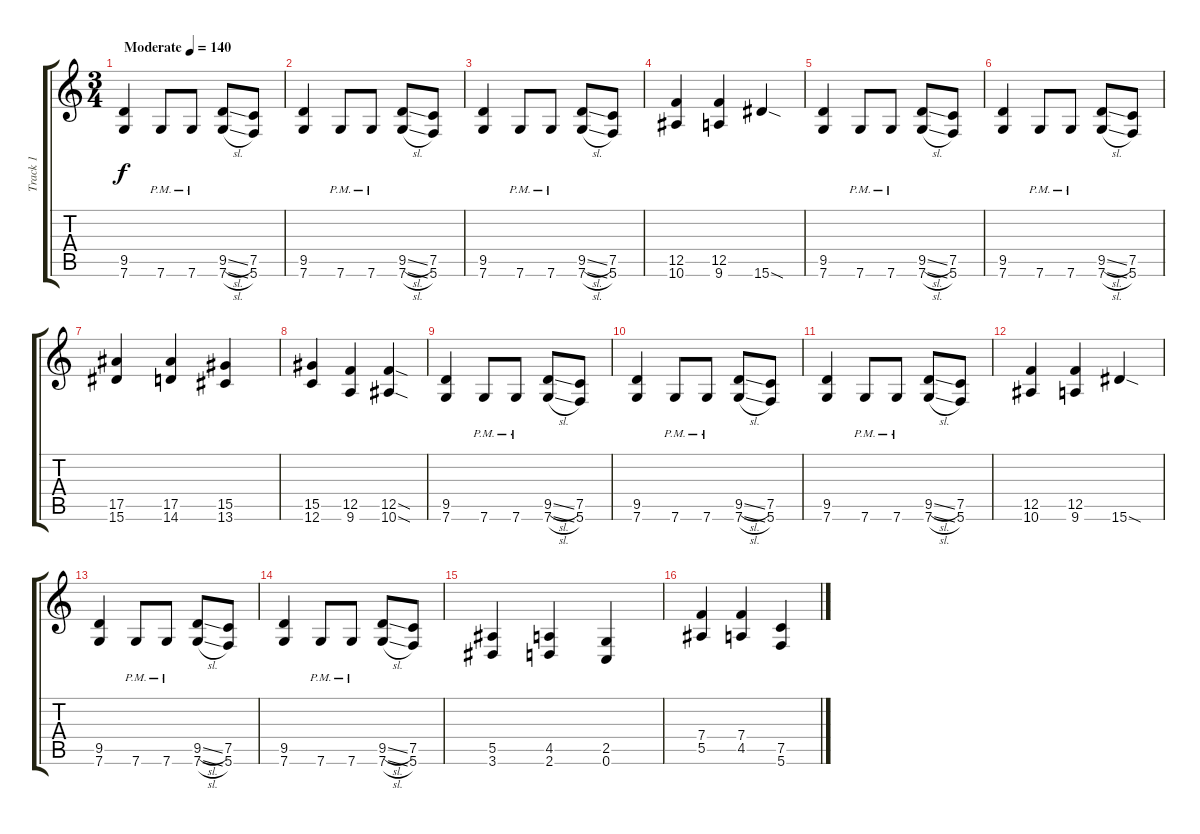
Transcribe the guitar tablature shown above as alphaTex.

\track ("Track 1" "Track 1") {instrument distortionguitar}
\staff {score tabs}
\tuning (C4 G3 Eb3 Bb2 F2 C2) {hide}
\ts (3 4)
\tempo (140 "Moderate")
\clef g2
\ks c
(9.5 7.6).4{dy f instrument distortionguitar} 7.6{pm}.8 7.6{pm}.8 (9.5{sl} 7.6{sl}).8 (7.5 5.6).8 |
(9.5 7.6).4 7.6{pm}.8 7.6{pm}.8 (9.5{sl} 7.6{sl}).8 (7.5 5.6).8 |
(9.5 7.6).4 7.6{pm}.8 7.6{pm}.8 (9.5{sl} 7.6{sl}).8 (7.5 5.6).8 |
(12.5 10.6).4 (12.5 9.6).4 15.6{sod}.4 |
(9.5 7.6).4 7.6{pm}.8 7.6{pm}.8 (9.5{sl} 7.6{sl}).8 (7.5 5.6).8 |
(9.5 7.6).4 7.6{pm}.8 7.6{pm}.8 (9.5{sl} 7.6{sl}).8 (7.5 5.6).8 |
(17.5 15.6).4 (17.5 14.6).4 (15.5 13.6).4 |
(15.5 12.6).4 (12.5 9.6).4 (12.5{sod} 10.6{sod}).4 |
(9.5 7.6).4 7.6{pm}.8 7.6{pm}.8 (9.5{sl} 7.6{sl}).8 (7.5 5.6).8 |
(9.5 7.6).4 7.6{pm}.8 7.6{pm}.8 (9.5{sl} 7.6{sl}).8 (7.5 5.6).8 |
(9.5 7.6).4 7.6{pm}.8 7.6{pm}.8 (9.5{sl} 7.6{sl}).8 (7.5 5.6).8 |
(12.5 10.6).4 (12.5 9.6).4 15.6{sod}.4 |
(9.5 7.6).4 7.6{pm}.8 7.6{pm}.8 (9.5{sl} 7.6{sl}).8 (7.5 5.6).8 |
(9.5 7.6).4 7.6{pm}.8 7.6{pm}.8 (9.5{sl} 7.6{sl}).8 (7.5 5.6).8 |
(5.5 3.6).4 (4.5 2.6).4 (2.5 0.6).4 |
(7.4 5.5).4 (7.4 4.5).4 (7.5 5.6).4
